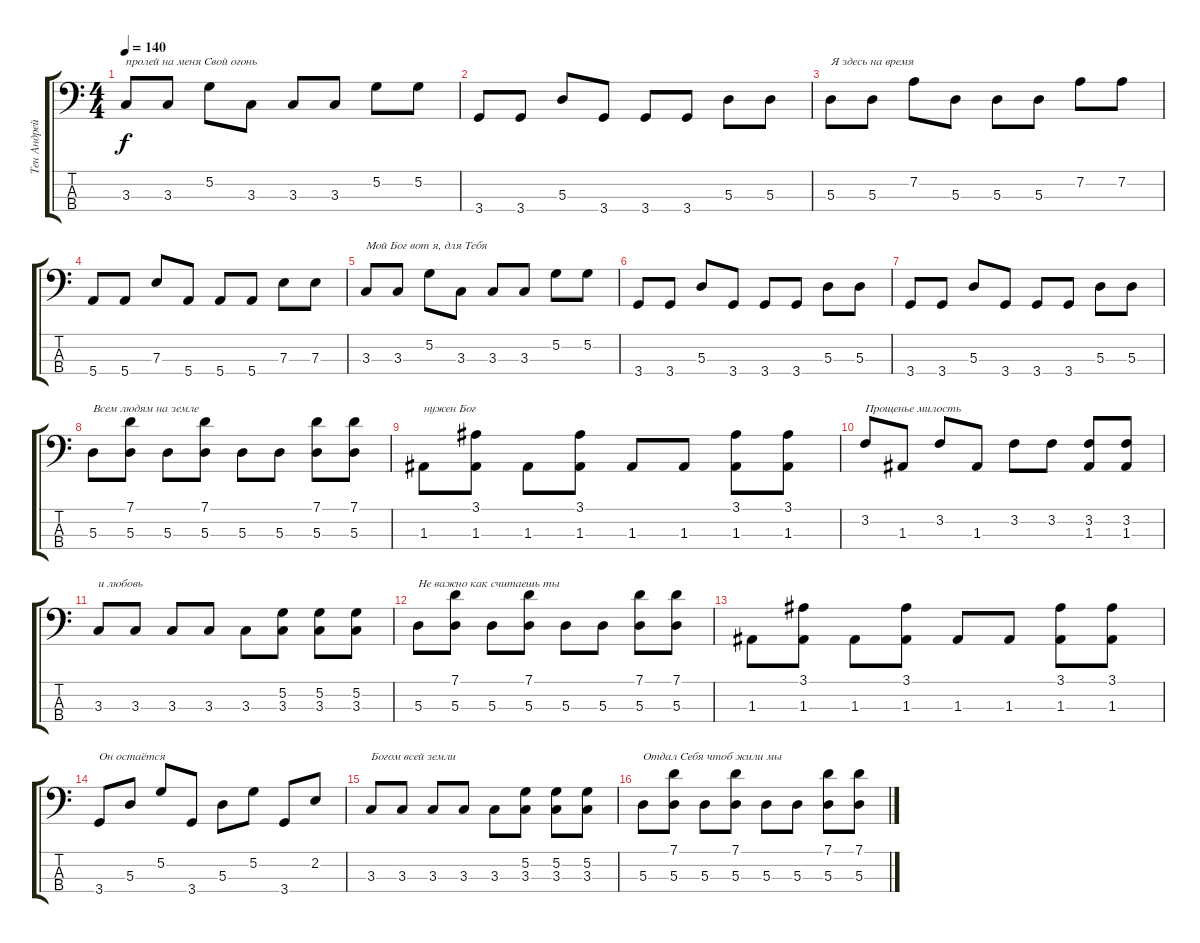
\track ("Тен Андрей" "Тен Андрей") {instrument electricbassfinger}
\staff {score tabs}
\tuning (G2 D2 A1 E1) {hide}
\ts (4 4)
\tempo 140
\clef f4
\ks c
3.3.8{txt "пролей на меня Свой огонь" dy f} 3.3.8 5.2.8 3.3.8 3.3.8 3.3.8 5.2.8 5.2.8 |
3.4.8 3.4.8 5.3.8 3.4.8 3.4.8 3.4.8 5.3.8 5.3.8 |
5.3.8{txt "Я здесь на время"} 5.3.8 7.2.8 5.3.8 5.3.8 5.3.8 7.2.8 7.2.8 |
5.4.8 5.4.8 7.3.8 5.4.8 5.4.8 5.4.8 7.3.8 7.3.8 |
3.3.8{txt "Мой Бог вот я, для Тебя"} 3.3.8 5.2.8 3.3.8 3.3.8 3.3.8 5.2.8 5.2.8 |
3.4.8 3.4.8 5.3.8 3.4.8 3.4.8 3.4.8 5.3.8 5.3.8 |
3.4.8 3.4.8 5.3.8 3.4.8 3.4.8 3.4.8 5.3.8 5.3.8 |
5.3.8{txt "Всем людям на земле"} (7.1 5.3).8 5.3.8 (7.1 5.3).8 5.3.8 5.3.8 (7.1 5.3).8 (7.1 5.3).8 |
1.3.8{txt "нужен Бог"} (3.1 1.3).8 1.3.8 (3.1 1.3).8 1.3.8 1.3.8 (3.1 1.3).8 (3.1 1.3).8 |
3.2.8{txt "Прощенье милость"} 1.3.8 3.2.8 1.3.8 3.2.8 3.2.8 (3.2 1.3).8 (3.2 1.3).8 |
3.3.8{txt "и любовь"} 3.3.8 3.3.8 3.3.8 3.3.8 (5.2 3.3).8 (5.2 3.3).8 (5.2 3.3).8 |
5.3.8{txt "Не важно как считаешь ты"} (7.1 5.3).8 5.3.8 (7.1 5.3).8 5.3.8 5.3.8 (7.1 5.3).8 (7.1 5.3).8 |
1.3.8 (3.1 1.3).8 1.3.8 (3.1 1.3).8 1.3.8 1.3.8 (3.1 1.3).8 (3.1 1.3).8 |
3.4.8{txt "Он остаётся"} 5.3.8 5.2.8 3.4.8 5.3.8 5.2.8 3.4.8 2.2.8 |
3.3.8{txt "Богом всей земли"} 3.3.8 3.3.8 3.3.8 3.3.8 (5.2 3.3).8 (5.2 3.3).8 (5.2 3.3).8 |
5.3.8{txt "Отдал Себя чтоб жили мы"} (7.1 5.3).8 5.3.8 (7.1 5.3).8 5.3.8 5.3.8 (7.1 5.3).8 (7.1 5.3).8
